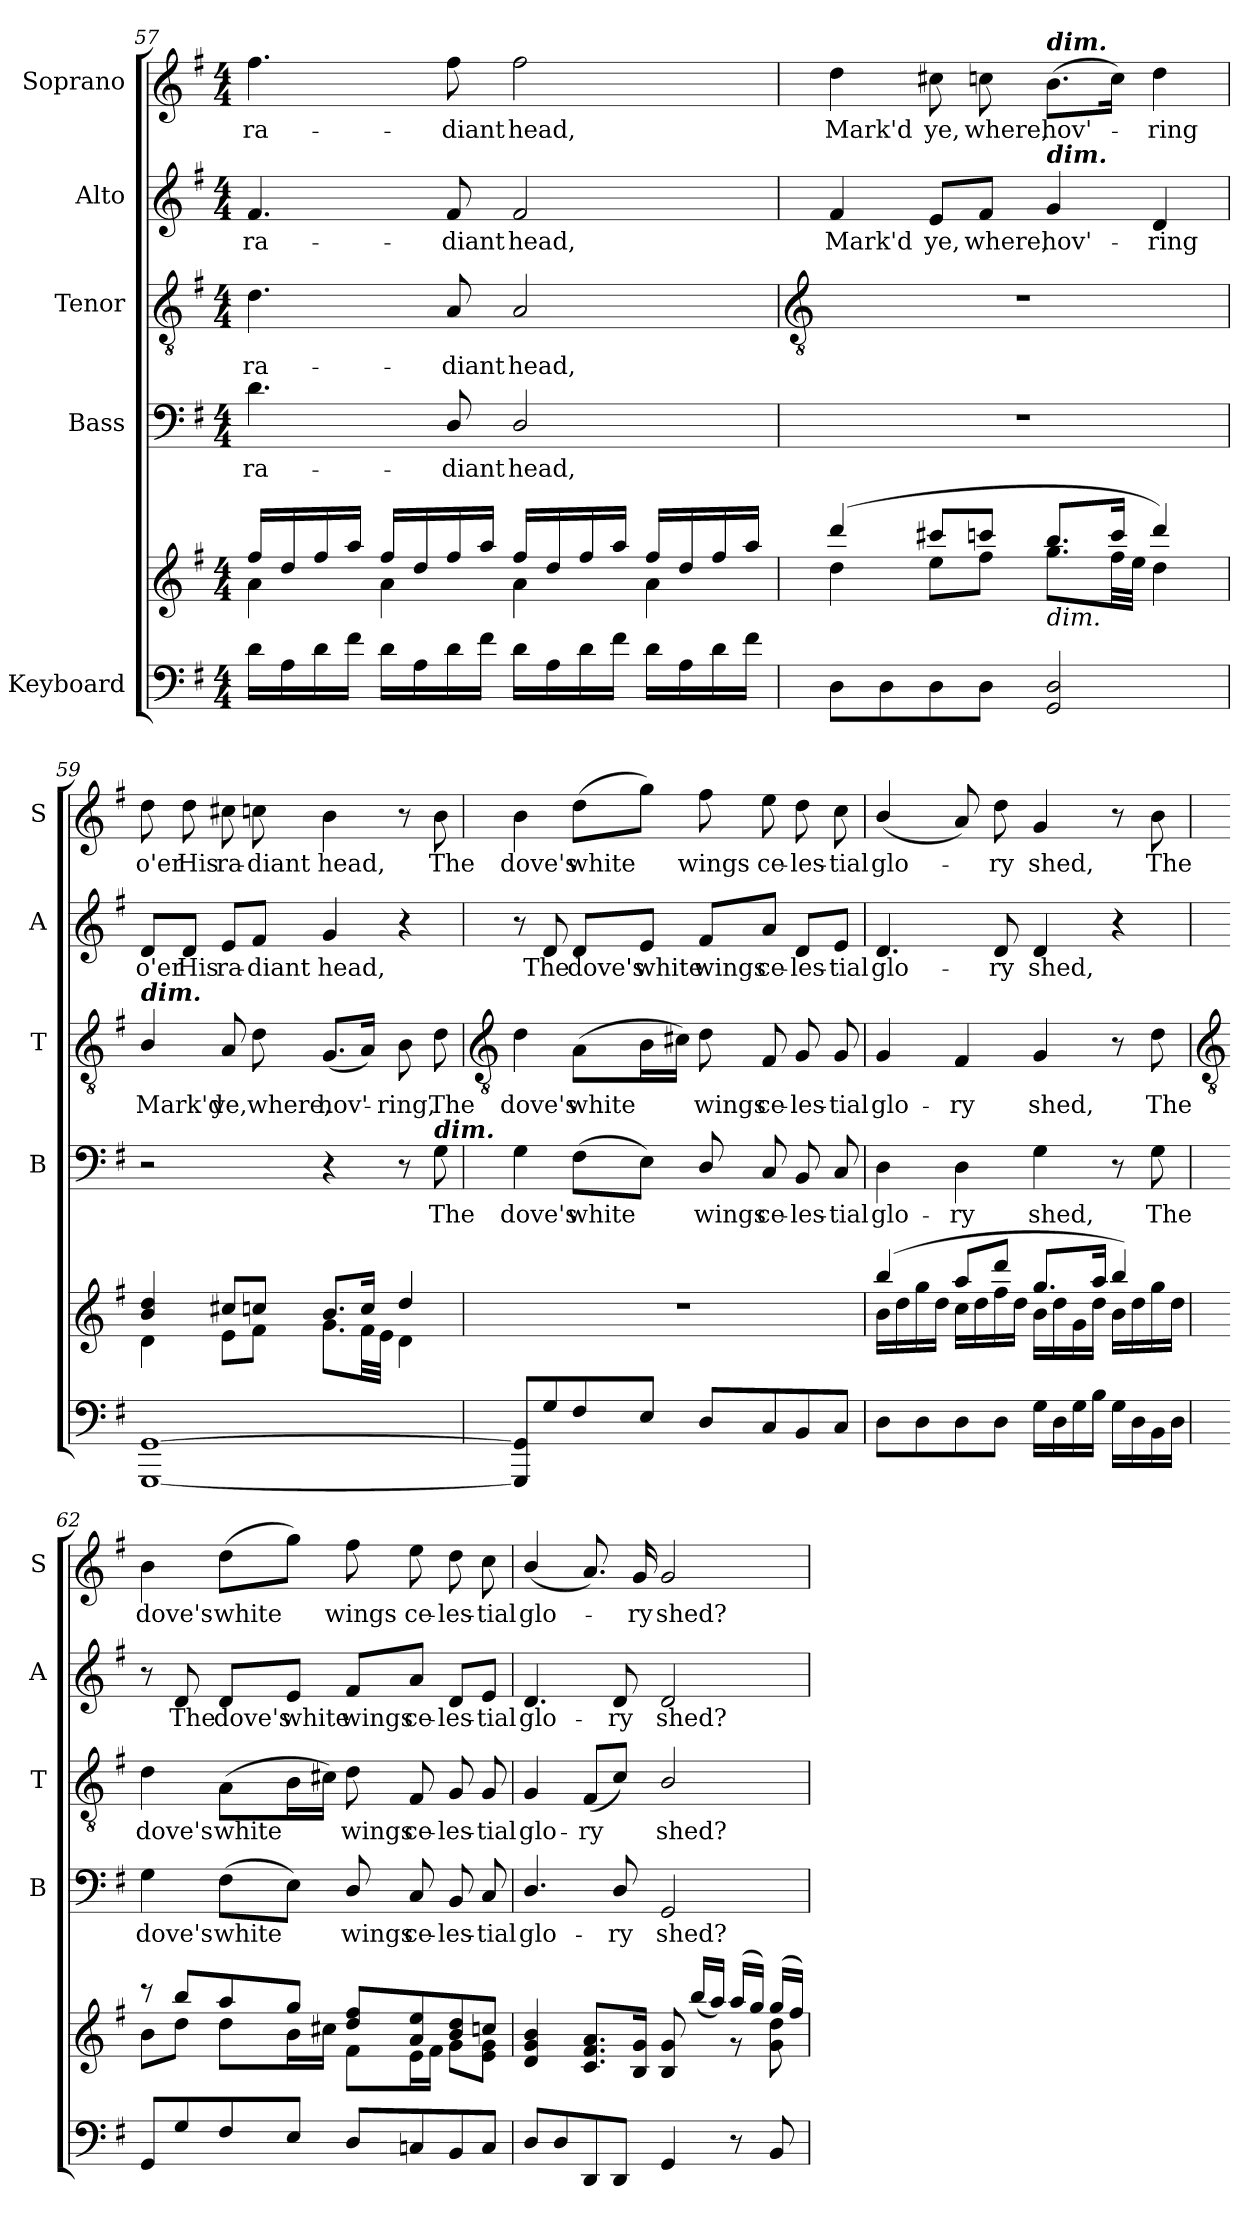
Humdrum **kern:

**kern	**kern	**kern	**text	**kern	**text	**kern	**text	**kern	**text
*part5	*part5	*part4	*part4	*part3	*part3	*part2	*part2	*part1	*part1
*staff6	*staff5	*staff4	*staff4	*staff3	*staff3	*staff2	*staff2	*staff1	*staff1
*I"Keyboard	*	*I"Bass	*	*I"Tenor	*	*I"Alto	*	*I"Soprano	*
*	*	*I'B	*	*I'T	*	*I'A	*	*I'S	*
*clefF4	*clefG2	*clefF4	*	*clefGv2	*	*clefG2	*	*clefG2	*
*k[f#]	*k[f#]	*k[f#]	*	*k[f#]	*	*k[f#]	*	*k[f#]	*
*G:	*G:	*G:	*	*G:	*	*G:	*	*G:	*
*M4/4	*M4/4	*M4/4	*	*M4/4	*	*M4/4	*	*M4/4	*
=57	=57	=57	=57	=57	=57	=57	=57	=57	=57
*	*^	*	*	*	*	*	*	*	*
!	!	!	!	!LO:LY:b	!	!LO:LY:b	!	!LO:LY:b	!	!LO:LY:b
16dLL	16ff#/LL	4a\	4.d	ra-	4.d	ra-	4.f#	ra-	4.ff#	ra-
16A	16dd/	.	.	.	.	.	.	.	.	.
16d	16ff#/	.	.	.	.	.	.	.	.	.
16f#JJ	16aa/JJ	.	.	.	.	.	.	.	.	.
16dLL	16ff#/LL	4a\	.	.	.	.	.	.	.	.
16A	16dd/	.	.	.	.	.	.	.	.	.
!	!	!	!	!LO:LY:b	!	!LO:LY:b	!	!LO:LY:b	!	!LO:LY:b
16d	16ff#/	.	8D/	-diant	8A	-diant	8f#	-diant	8ff#	-diant
16f#JJ	16aa/JJ	.	.	.	.	.	.	.	.	.
!	!	!	!	!LO:LY:b	!	!LO:LY:b	!	!LO:LY:b	!	!LO:LY:b
16dLL	16ff#/LL	4a\	2D/	head,	2A	head,	2f#	head,	2ff#	head,
16A	16dd/	.	.	.	.	.	.	.	.	.
16d	16ff#/	.	.	.	.	.	.	.	.	.
16f#JJ	16aa/JJ	.	.	.	.	.	.	.	.	.
16dLL	16ff#/LL	4a\	.	.	.	.	.	.	.	.
16A	16dd/	.	.	.	.	.	.	.	.	.
16d	16ff#/	.	.	.	.	.	.	.	.	.
16f#JJ	16aa/JJ	.	.	.	.	.	.	.	.	.
!!LO:LB:g=z
=58	=58	=58	=58	=58	=58	=58	=58	=58	=58	=58
*	*	*	*	*	*clefGv2	*	*	*	*	*
!	!	!	!	!	!	!	!	!LO:LY:b	!	!LO:LY:b
8DL	(>4ddd/	4dd\	1r	.	1r	.	4f#	Mark'd	4dd	Mark'd
8D	.	.	.	.	.	.	.	.	.	.
!	!	!	!	!	!	!	!	!LO:LY:b	!	!LO:LY:b
8D	8ccc#X/L	8ee\L	.	.	.	.	8e/L	ye,	8cc#X	ye,
!	!	!	!	!	!	!	!	!LO:LY:b	!	!LO:LY:b
8DJ	8cccn/J	8ff#\J	.	.	.	.	8f#/J	where,	8ccn	where,
!	!	!	!	!	!	!	!	!	!LO:TX:a:Bi:t=dim.	!
!	!	!	!	!	!	!	!LO:TX:a:Bi:t=dim.	!	!	!
!	!LO:TX:b:i:t=dim.	!	!	!	!	!	!	!	!	!
!	!	!	!	!	!	!	!	!LO:LY:b	!	!LO:LY:b
2GG 2D	8.bb/L	8.gg\L	.	.	.	.	4g	hov'-	(>8.bL	hov'-
.	16ccc/J	32ff#\LL	.	.	.	.	.	.	16ccJ)	.
.	.	32ee\JJJ	.	.	.	.	.	.	.	.
!	!	!	!	!	!	!	!	!LO:LY:b	!	!LO:LY:b
.	4ddd/)	4dd\	.	.	.	.	4d	-ring	4dd	ring
=59	=59	=59	=59	=59	=59	=59	=59	=59	=59	=59
!	!	!	!	!	!LO:TX:a:Bi:t=dim.	!	!	!	!	!
!	!	!	!	!	!	!LO:LY:b	!	!LO:LY:b	!	!LO:LY:b
[1GGG [1GG	4b/ 4dd/	4d\	2r	.	4B/	Mark'd	8d/L	o'er	8dd	o'er
!	!	!	!	!	!	!	!	!LO:LY:b	!	!LO:LY:b
.	.	.	.	.	.	.	8d/J	His	8dd	His
!	!	!	!	!	!	!LO:LY:b	!	!LO:LY:b	!	!LO:LY:b
.	8cc#X/L	8e\L	.	.	8A	ye,	8e/L	ra-	8cc#X	ra-
!	!	!	!	!	!	!LO:LY:b	!	!LO:LY:b	!	!LO:LY:b
.	8ccn/J	8f#\J	.	.	8d	where,	8f#/J	-diant	8ccn	-diant
!	!	!	!	!	!	!LO:LY:b	!	!LO:LY:b	!	!LO:LY:b
.	8.b/L	8.g\L	4r	.	(<8.GL	hov'-	4g	head,	4b	head,
.	16cc/J	32f#\LL	.	.	16AJ)	.	.	.	.	.
.	.	32e\JJJ	.	.	.	.	.	.	.	.
!	!	!	!	!	!	!LO:LY:b	!	!	!	!
.	4dd/	4d\	8r	.	8B	ring,	4r	.	8r	.
!	!	!	!LO:TX:a:Bi:t=dim.	!	!	!	!	!	!	!
!	!	!	!	!LO:LY:b	!	!LO:LY:b	!	!	!	!LO:LY:b
.	.	.	8G	The	8d	The	.	.	8b	The
!!LO:LB:g=z
=60	=60	=60	=60	=60	=60	=60	=60	=60	=60	=60
*	*	*	*	*	*clefGv2	*	*	*	*	*
!	!	!	!	!LO:LY:b	!	!LO:LY:b	!	!	!	!LO:LY:b
8GGG] 8GG]L	1r	2ryy	4G	dove's	4d	dove's	8r	.	4b	dove's
!	!	!	!	!	!	!	!	!LO:LY:b	!	!
8G	.	.	.	.	.	.	8d	The	.	.
!	!	!	!	!LO:LY:b	!	!LO:LY:b	!	!LO:LY:b	!	!LO:LY:b
8F#	.	.	(>8F#L	white	(>8AL	white	8d/L	dove's	(>8ddL	white
!	!	!	!	!	!	!	!	!LO:LY:b	!	!
8EJ	.	.	8EJ)	.	16BL	.	8e/J	white	8ggJ)	.
.	.	.	.	.	16c#XJJ)	.	.	.	.	.
!	!	!	!	!LO:LY:b	!	!LO:LY:b	!	!LO:LY:b	!	!LO:LY:b
8DL	.	2ryy	8D/	wings	8d	wings	8f#/L	wings	8ff#	wings
!	!	!	!	!LO:LY:b	!	!LO:LY:b	!	!LO:LY:b	!	!LO:LY:b
8C	.	.	8C	ce-	8F#	ce-	8a/J	ce-	8ee	ce-
!	!	!	!	!LO:LY:b	!	!LO:LY:b	!	!LO:LY:b	!	!LO:LY:b
8BB	.	.	8BB	-les-	8G	-les-	8d/L	-les-	8dd	-les-
!	!	!	!	!LO:LY:b	!	!LO:LY:b	!	!LO:LY:b	!	!LO:LY:b
8CJ	.	.	8C	-tial	8G	-tial	8e/J	-tial	8cc	-tial
=61	=61	=61	=61	=61	=61	=61	=61	=61	=61	=61
!	!	!	!	!LO:LY:b	!	!LO:LY:b	!	!LO:LY:b	!	!LO:LY:b
8DL	(>4bb/	16b\LL	4D	glo-	4G	glo-	4.d	glo-	(<4b/	glo-
.	.	16dd\	.	.	.	.	.	.	.	.
8D	.	16gg\	.	.	.	.	.	.	.	.
.	.	16dd\JJ	.	.	.	.	.	.	.	.
!	!	!	!	!LO:LY:b	!	!LO:LY:b	!	!	!	!
8D	8aa/L	16cc\LL	4D	-ry	4F#	-ry	.	.	8a)	.
.	.	16dd\	.	.	.	.	.	.	.	.
!	!	!	!	!	!	!	!	!LO:LY:b	!	!LO:LY:b
8DJ	8ddd/J	16ff#\	.	.	.	.	8d	-ry	8dd	ry
.	.	16dd\JJ	.	.	.	.	.	.	.	.
!	!	!	!	!LO:LY:b	!	!LO:LY:b	!	!LO:LY:b	!	!LO:LY:b
16GLL	8.gg/L	16b\LL	4G	shed,	4G	shed,	4d	shed,	4g	shed,
16D	.	16dd\	.	.	.	.	.	.	.	.
16G	.	16g\	.	.	.	.	.	.	.	.
16BJJ	16aa/J	16dd\JJ	.	.	.	.	.	.	.	.
16GLL	4bb/)	16b\LL	8r	.	8r	.	4r	.	8r	.
16D	.	16dd\	.	.	.	.	.	.	.	.
!	!	!	!	!LO:LY:b	!	!LO:LY:b	!	!	!	!LO:LY:b
16BB	.	16gg\	8G	The	8d	The	.	.	8b	The
16DJJ	.	16dd\JJ	.	.	.	.	.	.	.	.
!!LO:LB:g=z
=62	=62	=62	=62	=62	=62	=62	=62	=62	=62	=62
*	*	*	*	*	*clefGv2	*	*	*	*	*
!	!	!	!	!LO:LY:b	!	!LO:LY:b	!	!	!	!LO:LY:b
8GGL	8r	8b\L	4G	dove's	4d	dove's	8r	.	4b	dove's
!	!	!	!	!	!	!	!	!LO:LY:b	!	!
8G	8bb/L	8dd\J	.	.	.	.	8d	The	.	.
!	!	!	!	!LO:LY:b	!	!LO:LY:b	!	!LO:LY:b	!	!LO:LY:b
8F#	8aa/	8dd\L	(>8F#L	white	(>8AL	white	8d/L	dove's	(>8ddL	white
!	!	!	!	!	!	!	!	!LO:LY:b	!	!
8EJ	8gg/J	16b\L	8EJ)	.	16BL	.	8e/J	white	8ggJ)	.
.	.	16cc#X\JJ	.	.	16c#XJJ)	.	.	.	.	.
!	!	!	!	!LO:LY:b	!	!LO:LY:b	!	!LO:LY:b	!	!LO:LY:b
8DL	8dd/ 8ff#/L	8f#\L	8D/	wings	8d	wings	8f#/L	wings	8ff#	wings
!	!	!	!	!LO:LY:b	!	!LO:LY:b	!	!LO:LY:b	!	!LO:LY:b
8Cn	8a/ 8ee/	16e\L	8C	ce-	8F#	ce-	8a/J	ce-	8ee	ce-
.	.	16f#\JJ	.	.	.	.	.	.	.	.
!	!	!	!	!LO:LY:b	!	!LO:LY:b	!	!LO:LY:b	!	!LO:LY:b
8BB	8b/ 8dd/	8g\L	8BB	-les-	8G	-les-	8d/L	-les-	8dd	-les-
!	!	!	!	!LO:LY:b	!	!LO:LY:b	!	!LO:LY:b	!	!LO:LY:b
8CJ	8ccn/J	8e\ 8g\J	8C	-tial	8G	-tial	8e/J	-tial	8cc	-tial
=63	=63	=63	=63	=63	=63	=63	=63	=63	=63	=63
!	!	!	!	!LO:LY:b	!	!LO:LY:b	!	!LO:LY:b	!	!LO:LY:b
8DL	4d/ 4g/ 4b/	2ryy	4.D/	glo-	4G	glo-	4.d	glo-	(<4b/	glo-
8D	.	.	.	.	.	.	.	.	.	.
!	!	!	!	!	!	!LO:LY:b	!	!	!	!
8DD	8.c/ 8.f#/ 8.a/L	.	.	.	(8F#L	-ry	.	.	8.a)	.
!	!	!	!	!LO:LY:b	!	!	!	!LO:LY:b	!	!
8DDJ	.	.	8D/	-ry	8cJ)	.	8d	-ry	.	.
!	!	!	!	!	!	!	!	!	!	!LO:LY:b
.	16B/ 16g/J	.	.	.	.	.	.	.	16g	ry
!	!	!	!	!LO:LY:b	!	!LO:LY:b	!	!LO:LY:b	!	!LO:LY:b
4GG	8B/ 8g/	4ryy	2GG	shed?	2B/	shed?	2d	shed?	2g	shed?
.	(>16bb/LL	.	.	.	.	.	.	.	.	.
.	16aa/JJ)	.	.	.	.	.	.	.	.	.
8r	(>16aa/LL	8r	.	.	.	.	.	.	.	.
.	16gg/JJ)	.	.	.	.	.	.	.	.	.
8BB	(>16gg/LL	8g\ 8dd\	.	.	.	.	.	.	.	.
.	16ff#/JJ)	.	.	.	.	.	.	.	.	.
*	*v	*v	*	*	*	*	*	*	*	*
=	=	=	=	=	=	=	=	=	=
*-	*-	*-	*-	*-	*-	*-	*-	*-	*-
